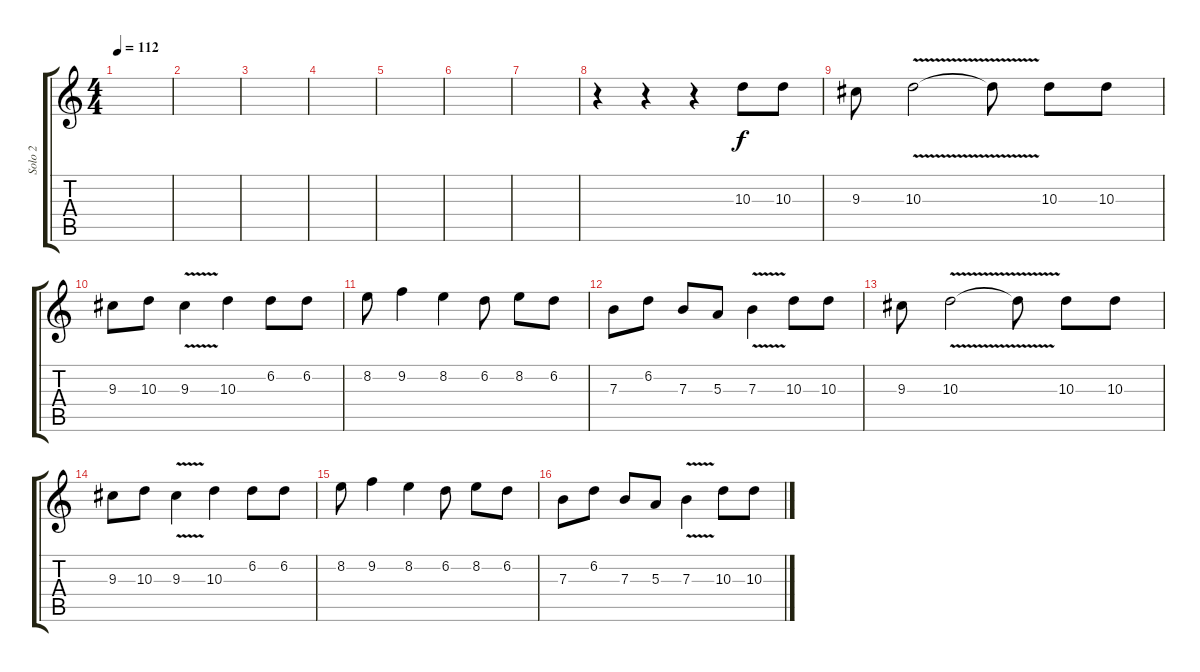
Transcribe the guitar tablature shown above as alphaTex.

\track ("Solo 2" "Solo 2") {instrument overdrivenguitar}
\staff {score tabs}
\tuning (Db4 Ab3 E3 B2 Gb2 B1) {hide}
\ts (4 4)
\tempo 112
\clef g2
\ks c
|
|
|
|
|
|
|
r.4 r.4 r.4 10.3.8 10.3.8 |
9.3.8 10.3{v}.2 10.3{t}.8 10.3.8 10.3.8 |
9.3.8 10.3.8 9.3{v}.4 10.3.4 6.2.8 6.2.8 |
8.2.8 9.2.4 8.2.4 6.2.8 8.2.8 6.2.8 |
7.3.8 6.2.8 7.3.8 5.3.8 7.3{v}.4 10.3.8 10.3.8 |
9.3.8 10.3{v}.2 10.3{t}.8 10.3.8 10.3.8 |
9.3.8 10.3.8 9.3{v}.4 10.3.4 6.2.8 6.2.8 |
8.2.8 9.2.4 8.2.4 6.2.8 8.2.8 6.2.8 |
7.3.8 6.2.8 7.3.8 5.3.8 7.3{v}.4 10.3.8 10.3.8
